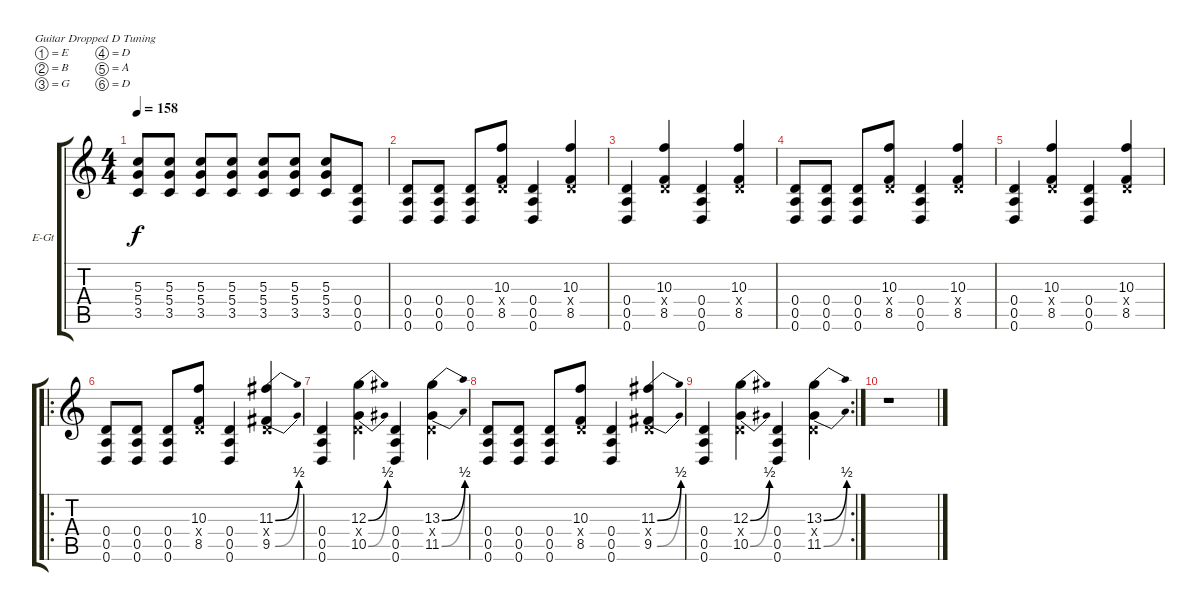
\bracketExtendMode groupsimilarinstruments
\firstSystemTrackNameOrientation horizontal
\otherSystemsTrackNameOrientation horizontal
\track ("Electric Guitar" "E-Gt") {instrument distortionguitar}
\staff {score tabs}
\tuning (E4 B3 G3 D3 A2 D2)
\ts (4 4)
\tempo 158
\clef g2
\scale
0.333333
\ks c
(5.3 5.4 3.5).8{dy f} (5.3 5.4 3.5).8 (5.3 5.4 3.5).8 (5.3 5.4 3.5).8 (5.3 5.4 3.5).8 (5.3 5.4 3.5).8 (5.3 5.4 3.5).8 (0.4 0.5 0.6).8 |
\scale
0.333333 (0.4 0.5 0.6).8 (0.4 0.5 0.6).8 (0.4 0.5 0.6).8 (10.3 0.4{x} 8.5).8 (0.4 0.5 0.6).4 (10.3 0.4{x} 8.5).4 |
\scale
0.333333 (0.4 0.5 0.6).4 (10.3 0.4{x} 8.5).4 (0.4 0.5 0.6).4 (10.3 0.4{x} 8.5).4 |
\scale
0.333333 (0.4 0.5 0.6).8 (0.4 0.5 0.6).8 (0.4 0.5 0.6).8 (10.3 0.4{x} 8.5).8 (0.4 0.5 0.6).4 (10.3 0.4{x} 8.5).4 |
\scale
0.333333 (0.4 0.5 0.6).4 (10.3 0.4{x} 8.5).4 (0.4 0.5 0.6).4 (10.3 0.4{x} 8.5).4 |
\ro
\scale
0.373737 (0.4 0.5 0.6).8 (0.4 0.5 0.6).8 (0.4 0.5 0.6).8 (10.3 0.4{x} 8.5).8 (0.4 0.5 0.6).4 (11.3{be (bend 0 0 60 2)} 0.4{x} 9.5{be (bend 0 0 60 2)}).4 |
\scale
0.313131 (0.4 0.5 0.6).4 (12.3{be (bend 0 0 60 2)} 0.4{x} 10.5{be (bend 0 0 60 2)}).4 (0.4 0.5 0.6).4 (13.3{be (bend 0 0 60 2)} 0.4{x} 11.5{be (bend 0 0 60 2)}).4 |
\scale
0.313131 (0.4 0.5 0.6).8 (0.4 0.5 0.6).8 (0.4 0.5 0.6).8 (10.3 0.4{x} 8.5).8 (0.4 0.5 0.6).4 (11.3{be (bend 0 0 60 2)} 0.4{x} 9.5{be (bend 0 0 60 2)}).4 |
\rc 2
(0.4 0.5 0.6).4 (12.3{be (bend 0 0 60 2)} 0.4{x} 10.5{be (bend 0 0 60 2)}).4 (0.4 0.5 0.6).4 (13.3{be (bend 0 0 60 2)} 0.4{x} 11.5{be (bend 0 0 60 2)}).4 |
r.1
